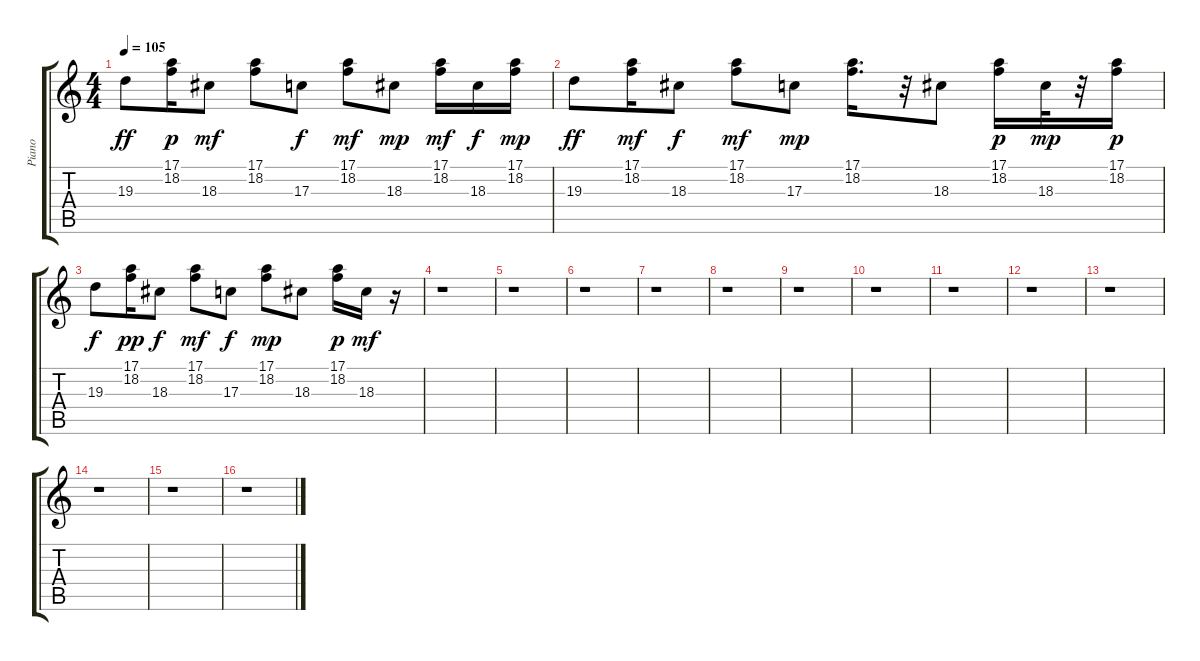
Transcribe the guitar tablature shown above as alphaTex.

\track ("Piano" "Piano") {instrument acousticgrandpiano}
\staff {score tabs}
\tuning (E4 B3 G3 D3 A2 E2) {hide}
\ts (4 4)
\tempo 105
\clef g2
\ks c
19.3.8{dy ff} (17.1 18.2).16{dy p} 18.3.8{dy mf} (17.1 18.2).8 17.3.8{dy f} (17.1 18.2).8{dy mf} 18.3.8{dy mp} (17.1 18.2).16{dy mf} 18.3.16{dy f} (17.1 18.2).16{dy mp} |
19.3.8{dy ff} (17.1 18.2).16{dy mf} 18.3.8{dy f} (17.1 18.2).8{dy mf} 17.3.8{dy mp} (17.1 18.2).16{d} r.32 18.3.8 (17.1 18.2).16{dy p} 18.3.32{dy mp} r.32 (17.1 18.2).16{dy p} |
19.3.8{dy f} (17.1 18.2).16{dy pp} 18.3.8{dy f} (17.1 18.2).8{dy mf} 17.3.8{dy f} (17.1 18.2).8{dy mp} 18.3.8 (17.1 18.2).16{dy p} 18.3.16{dy mf} r.16 |
r.1 |
r.1 |
r.1 |
r.1 |
r.1 |
r.1 |
r.1 |
r.1 |
r.1 |
r.1 |
r.1 |
r.1 |
r.1
